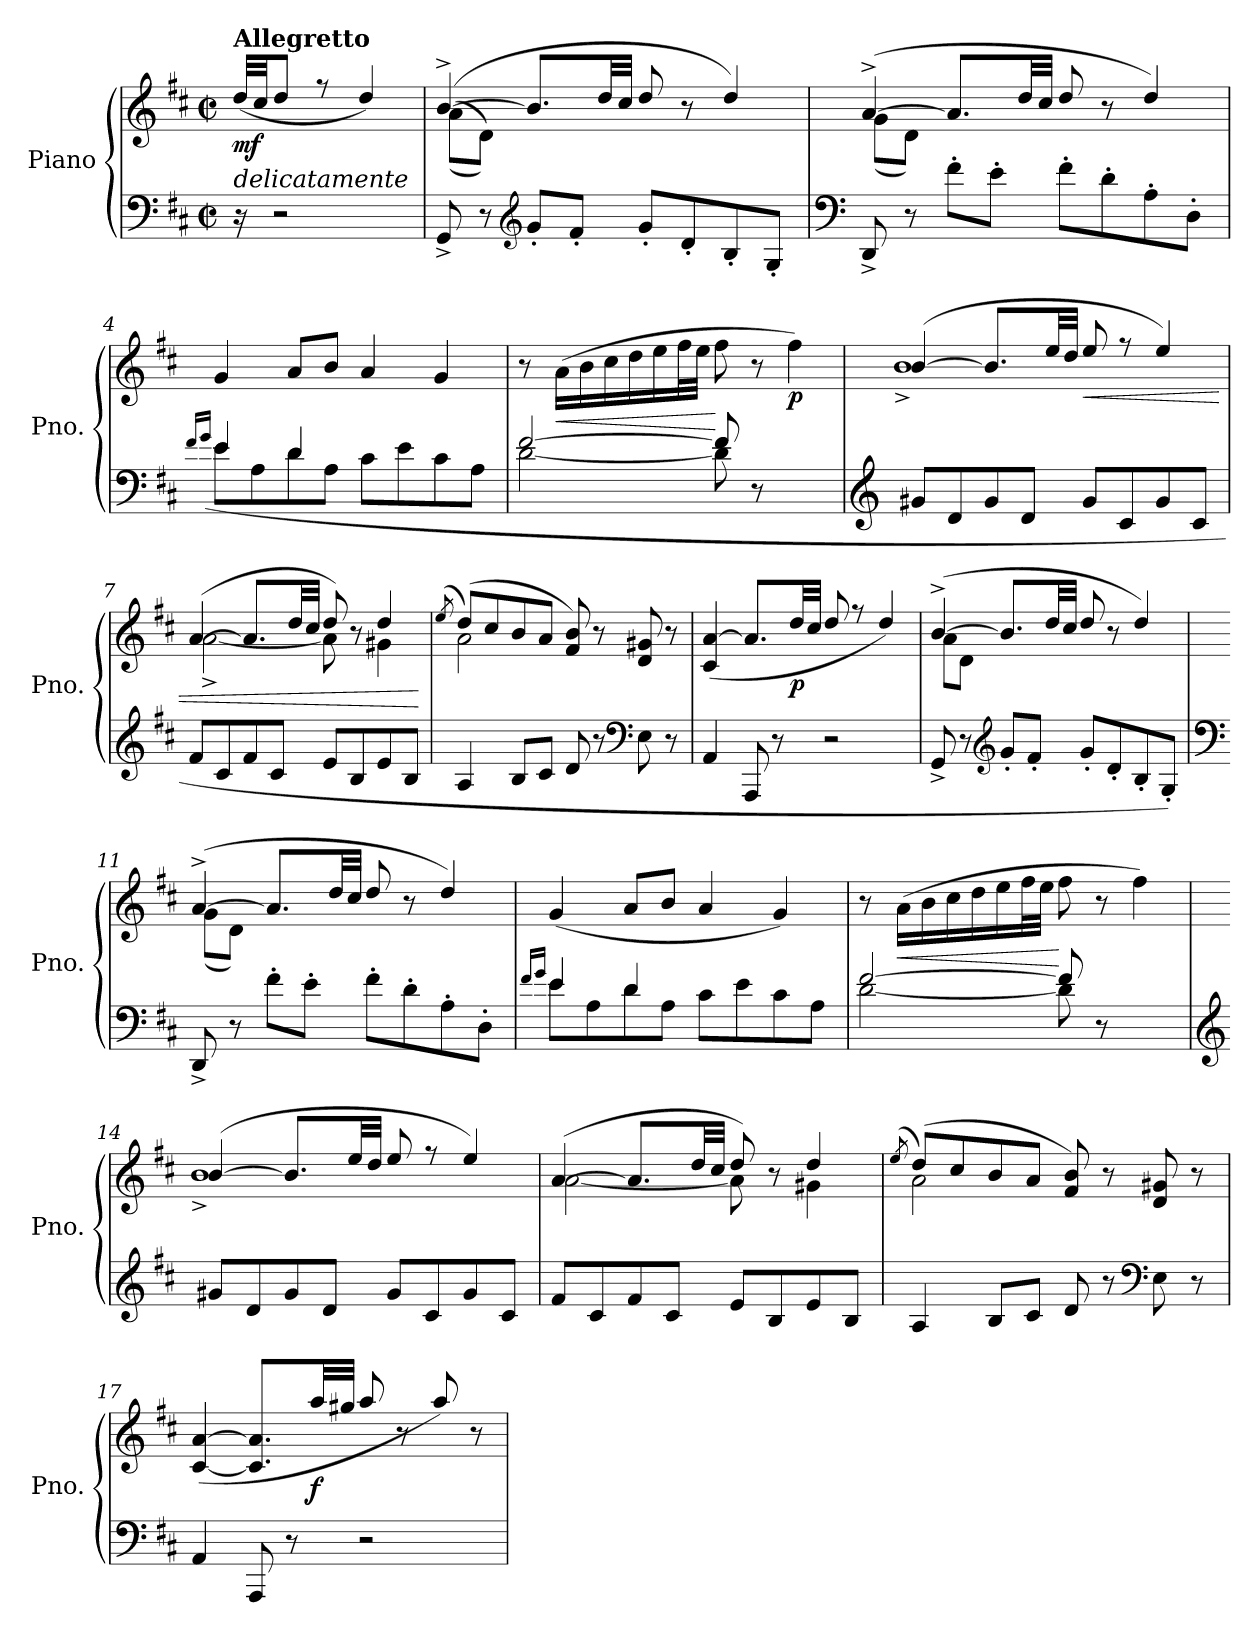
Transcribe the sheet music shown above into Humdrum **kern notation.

**kern	**kern	**dynam
*part1	*part1	*part1
*staff2	*staff1	*staff1/2
*I"Piano	*	*
*I'Pno.	*	*
*clefF4	*clefG2	*
*k[f#c#]	*k[f#c#]	*
*M2/2	*M2/2	*
*met(c|)	*met(c|)	*
=1	=1	=1
!	!LO:TX:a:B:t=Allegretto	!
!LO:TX:a:i:t=delicatamente	!	!
!	!	!LO:DY:b
16r	(>32dd/LLL	mf
.	32cc#/JJ	.
2r	8dd/J	.
.	8rff	.
.	4dd/)	.
=2	=2	=2
*	*^	*
8GG^/	([4b^/	(((>8a\L	.
8r	.	8d\J))	.
*clefG2	*	*	*
8g'/L	8.b/L]	2.ryy	.
8f#'/J	.	.	.
.	32dd/LL	.	.
.	32cc#/JJJ	.	.
8g'/L	8dd/	.	.
8d'/	8r	.	.
8B'/	4dd/)	.	.
8G'/J)	.	.	.
=3	=3	=3	=3
*clefF4	*	*	*
8DD^/	(([4a^/	(8g\L	.
8r	.	8d\J)	.
8f#'\L	8.a/L]	2.ryy	.
8e'\J	.	.	.
.	32dd/LL	.	.
.	32cc#/JJJ	.	.
8f#'\L	8dd/	.	.
8d'\	8r	.	.
8A'\	4dd/)	.	.
8D'\J)	.	.	.
*	*v	*v	*
=4	=4	=4
16qf#/LL	.	.
(16qg/JJ	.	.
*^	*	*
8e\L	4e/	(4g/	.
8A\	.	.	.
8d\	4d/	8a/L	.
8A\J	.	8b/J	.
8c#\L	2ryy	4a/	.
8e\	.	.	.
8c#\	.	(4g/	.
8A\J	.	.	.
!!LO:LB:g=z
=5	=5	=5	=5
[2f#/	[2d\	8r	.
!	!	!	!LO:HP:b
.	.	(16a\LL	<
.	.	16b\	.
.	.	16cc#\	.
.	.	16dd\	.
.	.	16ee\	.
.	.	32ff#\L	.
.	.	32ee\JJJ	.
8f#/]	8d\]	8ff#\	[
8r	4.ryy	8r	.
!	!	!	!LO:DY:b
4ryy	.	4ff#\)	p
*v	*v	*	*
=6	=6	=6
*clefG2	*	*
*	*^	*
8g#X/L	(>[4b/	1b^	.
8d/	.	.	.
8g#/	8.b/L]	.	.
8d/J	.	.	.
.	32ee/LL	.	.
.	32dd/JJJ	.	.
!	!	!	!LO:HP:b
8g#/L	8ee/	.	<
8c#/	8r	.	.
8g#/	4ee/)	.	.
8c#/J	.	.	.
=7	=7	=7	=7
!	!LO:N:head=solid	!	!
8f#/L	([4a/	[2a^\	.
8c#/	.	.	.
8f#/	8.a/L]	.	.
8c#/J	.	.	.
.	32dd/LL	.	.
.	32cc#/JJJ	.	.
8e/L	8dd/)	8a\]	.
8B/	8r	8ryy	.
8e/	4dd/	4g#X\	.
8B/J	.	.	.
*	*v	*v	*
.	.	[
!!LO:LB:g=z
=8	=8	=8
.	(8qee/	.
*	*^	*
4A/	(8dd/L)	2a\	.
.	8cc#/	.	.
8B/L	8b/	.	.
8c#/J	8a/J	.	.
8d/	8f#/ 8b/)	2ryy	.
8r	8r	.	.
*clefF4	*	*	*
8E\	8d/ 8g#X/	.	.
8r	8r	.	.
*	*v	*v	*
=9	=9	=9
4AA/	(>4c#/ [4a/	.
8AAA/	8.a/L]	.
8r	.	.
!	!	!LO:DY:b
.	32dd/LL	p
.	32cc#/JJJ	.
2r	8dd/	.
.	8rff	.
.	4dd/)	.
=10	=10	=10
*	*^	*
8GG^/	([4b^/	(>8a\L	.
8r	.	8d\J	.
*clefG2	*	*	*
8g'/L	8.b/L]	2.ryy	.
8f#'/J	.	.	.
.	32dd/LL	.	.
.	32cc#/JJJ	.	.
8g'/L	8dd/	.	.
8d'/	8r	.	.
8B'/	4dd/)	.	.
8G'/J)	.	.	.
!!LO:LB:g=z	!!
=11	=11	=11	=11
*clefF4	*	*	*
8DD^/	([4a^/	(>8g\L	.
8r	.	8d\J)	.
8f#'\L	8.a/L]	2.ryy	.
8e'\J	.	.	.
.	32dd/LL	.	.
.	32cc#/JJJ	.	.
8f#'\L	8dd/	.	.
8d'\	8r	.	.
8A'\	4dd/)	.	.
8D'\J	.	.	.
*	*v	*v	*
=12	=12	=12
16qf#/LL	.	.
16qg/JJ	.	.
*^	*	*
8e\L	4e/	(4g/	.
8A\	.	.	.
8d\	4d/	8a/L	.
8A\J	.	8b/J	.
8c#\L	2ryy	4a/	.
8e\	.	.	.
8c#\	.	4g/)	.
8A\J	.	.	.
=13	=13	=13	=13
[2f#/	[2d\	8r	.
!	!	!	!LO:HP:b
.	.	(16a\LL	<
.	.	16b\	.
.	.	16cc#\	.
.	.	16dd\	.
.	.	16ee\	.
.	.	32ff#\L	.
.	.	32ee\JJJ	.
8f#/]	8d\]	8ff#\	[
8r	4.ryy	8r	.
4ryy	.	4ff#\)	.
*v	*v	*	*
=14	=14	=14
*clefG2	*	*
*	*^	*
8g#X/L	(>[4b/	1b^	.
8d/	.	.	.
8g#/	8.b/L]	.	.
8d/J	.	.	.
.	32ee/LL	.	.
.	32dd/JJJ	.	.
8g#/L	8ee/	.	.
8c#/	8r	.	.
8g#/	4ee/)	.	.
8c#/J	.	.	.
!!LO:LB:g=z	!!
=15	=15	=15	=15
!	!LO:N:head=solid	!	!
8f#/L	([4a/	[2a\	.
8c#/	.	.	.
8f#/	8.a/L]	.	.
8c#/J	.	.	.
.	32dd/LL	.	.
.	32cc#/JJJ	.	.
8e/L	8dd/)	8a\]	.
8B/	8r	8ryy	.
8e/	4dd/	4g#X\	.
8B/J	.	.	.
=16	=16	=16	=16
.	(8qee/	.	.
4A/	(8dd/L)	2a\	.
.	8cc#/	.	.
8B/L	8b/	.	.
8c#/J	8a/J	.	.
8d/	8f#/ 8b/)	2ryy	.
8r	8r	.	.
*clefF4	*	*	*
8E\	8d/ 8g#X/	.	.
8r	8r	.	.
*	*v	*v	*
=17	=17	=17
4AA/	(>[4c#/ [4a/	.
8AAA/	8.c#/] 8.a/]L	.
8r	.	.
!	!	!LO:DY:b
.	32aa/LL	f
.	32gg#X/JJJ	.
2r	8aa/	.
.	8r	.
.	8aa/)	.
.	8r	.
=	=	=
*-	*-	*-
